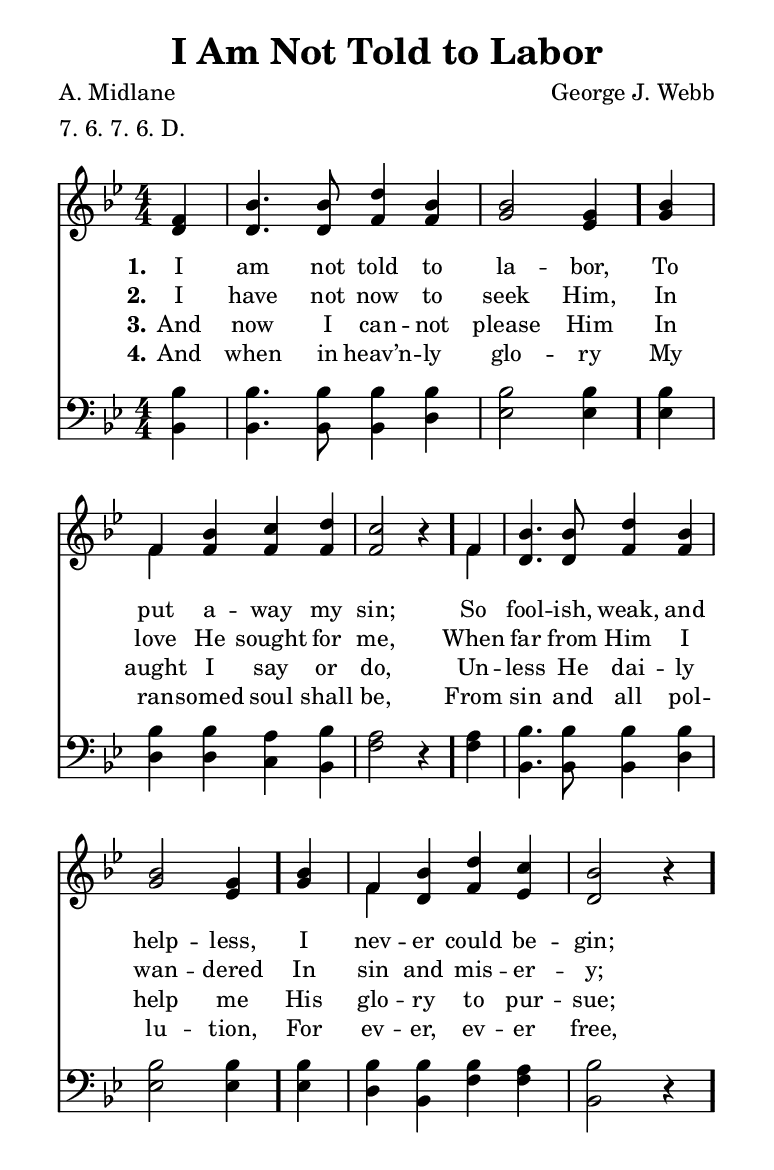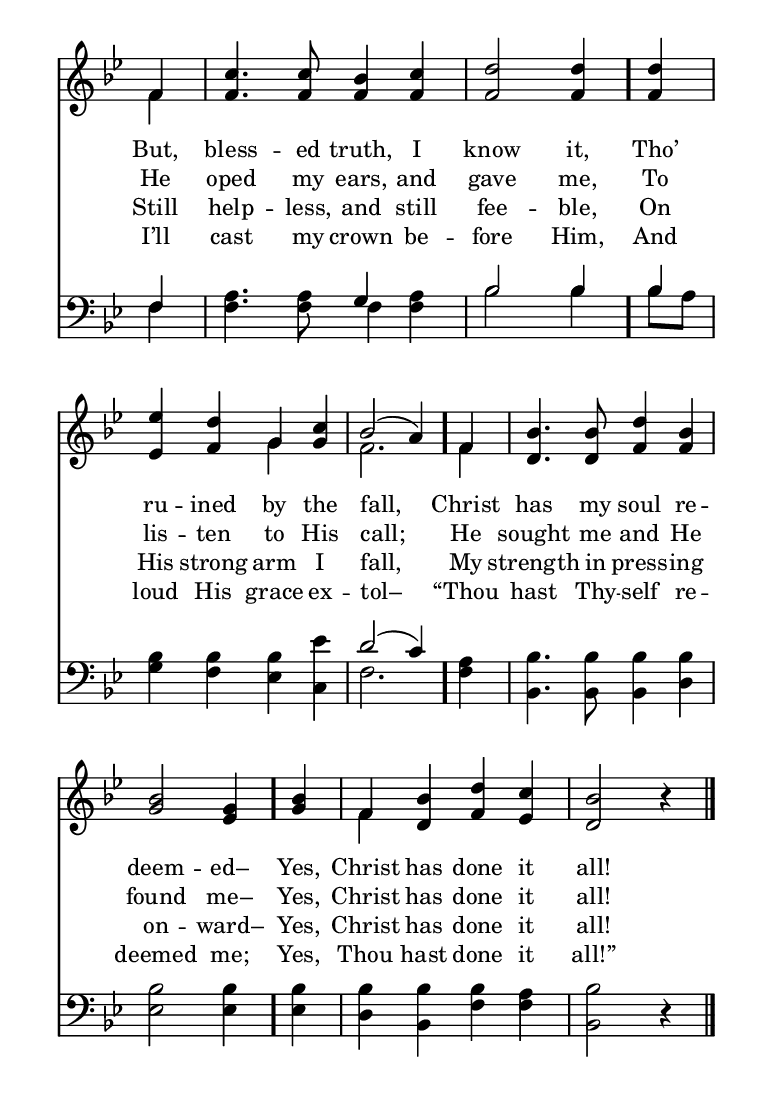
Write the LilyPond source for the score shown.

\include "common/global.ily"
\paper {
  \include "common/paper.ily"
}

\header{
  hymnnumber = "220"
  title = "I Am Not Told to Labor"
  tunename = "Webb"
  meter = "7. 6. 7. 6. D."
  poet = "A. Midlane"
  composer = "George J. Webb"
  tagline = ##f
}

global = {
  \include "common/overrides.ily"
  \override Staff.TimeSignature.style = #'numbered
  \time 4/4
  \override Score.MetronomeMark.transparent = ##t % hide all fermata changes too
  \tempo 4=90
  \key bes \major
  \partial 4
  \autoBeamOff
}

patternA = { c4 | c4. c8 c4 c | c2 c4 }
patternB = { c4 | c c c c | c2 c4 }
patternC = { c4 | c4 c c, c | c2( c4) }
patternD = { c4 | c4 c c, c | c2. }
patternE = { c8[ c] | c4 c c, c | c2. }

notesSoprano = {
\global
\relative c' {

  f4 | bes4. bes8 d4 bes | bes2 g4
  bes4 | f bes c d | c2 r4
  f,4 | bes4. bes8 d4 bes | bes2 g4
  bes4 | f bes d c | bes2 r4

  f4 | c'4. c8 bes4 c | d2 d4
  d4 | ees4 d g, c | bes2( a4)
  f4 | bes4. bes8 d4 bes | bes2 g4
  bes4 | f bes d c | bes2 r4

  \bar "|."

}
}

notesAlto = {
\global
\relative e' {

  \changePitch \patternA { d | d d f f | g ees }
  \changePitch \patternB { g | f f f f | f r }
  \changePitch \patternA { f | d d f f | g ees }
  \changePitch \patternB { g | f d f ees | d r }

  \changePitch \patternA { f | f f f f | f f }
  \changePitch \patternD { f | ees f g g | f }
  \changePitch \patternA { f | d d f f | g ees }
  \changePitch \patternB { g | f d f ees | d r }

}
}

notesTenor = {
\global
\relative a {

  \changePitch \patternA { bes | bes bes bes bes | bes bes }
  \changePitch \patternB { bes | bes bes a bes | a r }
  \changePitch \patternA { a | bes bes bes bes | bes bes }
  \changePitch \patternB { bes | bes bes bes a | bes r }

  \changePitch \patternA { f | a a g a | bes bes }
  \changePitch \patternC { bes | bes bes bes ees | d c }
  \changePitch \patternA { a | bes bes bes bes | bes bes }
  \changePitch \patternB { bes | bes bes bes a | bes r }

}
}

notesBass = {
\global
\relative f, {

  \changePitch \patternA { bes | bes bes bes d | ees ees }
  \changePitch \patternB { ees | d d c bes | f' r }
  \changePitch \patternA { f | bes, bes bes d | ees ees }
  \changePitch \patternB { ees | d bes f' f | bes, r }

  \changePitch \patternA { f' | f f f f | bes bes }
  \changePitch \patternE { bes a | g f ees c | f }
  \changePitch \patternA { f | bes, bes bes d | ees ees }
  \changePitch \patternB { ees | d bes f' f | bes, r }

}
}

wordsA = \lyricmode {
\set stanza = "1."

I am not told to la -- bor, \bar "."
To put a -- way my sin; \bar "."
So fool -- ish, weak, and help -- less, \bar "."
I nev -- er could be -- gin; \bar "."
But, bless -- ed truth, I know it, \bar "."
Tho’ ru -- ined by the fall, \bar "."
Christ has my soul re -- deem -- ed– \bar "."
Yes, Christ has done it all! \bar "."

}

wordsB = \lyricmode {
\set stanza = "2."

I have not now to seek Him,
In love He sought for me,
When far from Him I wan -- dered
In sin and mis -- er -- y;
He oped my ears, and gave me,
To lis -- ten to His call;
He sought me and He found me–
Yes, Christ has done it all!

}

wordsC = \lyricmode {
\set stanza = "3."

And now I can -- not please Him
In aught I say or do,
Un -- less He dai -- ly help me
His glo -- ry to pur -- sue;
Still help -- less, and still fee -- ble,
On His strong arm I fall,
My strength in press -- ing on -- ward–
Yes, Christ has done it all!

}

wordsD = \lyricmode {
\set stanza = "4."

And when in heav’n -- ly glo -- ry
My ran -- somed soul shall be,
From sin and all pol -- lu -- tion,
For ev -- er, ev -- er free,
I’ll cast my crown be -- fore Him,
And loud His grace ex -- tol–
“Thou hast Thy -- self re -- deemed me;
Yes, Thou hast done it all!”

}

\score {
  \context ChoirStaff <<
    \context Staff = upper <<
      \set Staff.autoBeaming = ##f
      \set ChoirStaff.systemStartDelimiter = #'SystemStartBar
      \set ChoirStaff.printPartCombineTexts = ##f
      \partcombine #'(2 . 9) \notesSoprano \notesAlto
      \context NullVoice = sopranos { \voiceOne << \notesSoprano >> }
      \context NullVoice = altos { \voiceTwo << \notesAlto >> }
      \context Lyrics = one   \lyricsto sopranos \wordsA
      \context Lyrics = two   \lyricsto sopranos \wordsB
      \context Lyrics = three \lyricsto sopranos \wordsC
      \context Lyrics = four  \lyricsto sopranos \wordsD
    >>
    \context Staff = men <<
      \set Staff.autoBeaming = ##f
      \clef bass
      \set ChoirStaff.printPartCombineTexts = ##f
      \partcombine #'(2 . 9) \notesTenor \notesBass
      \context NullVoice = tenors { \voiceOne << \notesTenor >> }
      \context NullVoice = basses { \voiceTwo << \notesBass >> }
    >>
  >>
  \layout {
    \include "common/layout.ily"
  }
  \midi{
    \include "common/midi.ily"
  }
}

\version "2.19.49"  % necessary for upgrading to future LilyPond versions.

% vi:set et ts=2 sw=2 ai nocindent syntax=lilypond:
